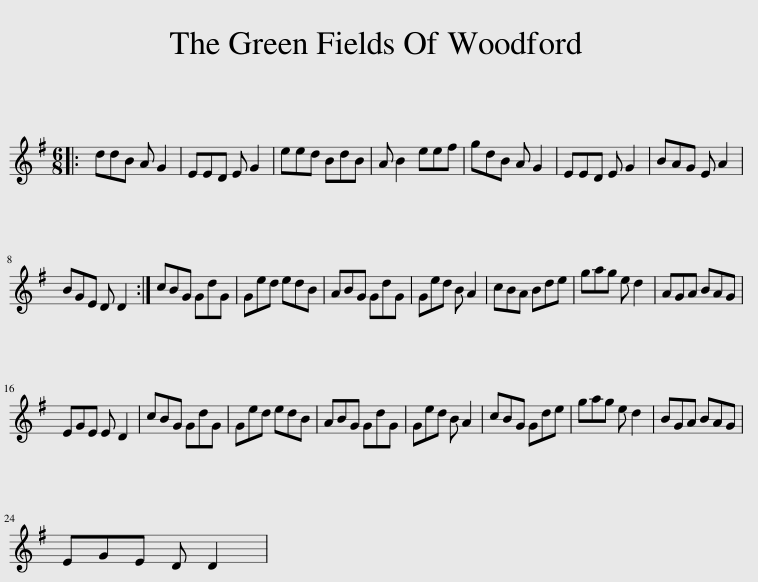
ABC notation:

X:1
L:1/8
M:6/8
I:linebreak $
K:G
V:1 treble
V:1
|: ddB A G2 | EED E G2 | eed BdB | A B2 eef | gdB A G2 | %5
 EED E G2 | BAG E A2 |$ BGE D D2 :| cBG GdG | Ged edB | %10
 ABG GdG | Ged B A2 | cBA Bde | gag e d2 | AGA BAG |$ %15
 EGE E D2 | cBG GdG | Ged edB | ABG GdG | Ged B A2 | %20
 cBG Gde | gag e d2 | BGA BAG |$ EGE D D2 | %24
